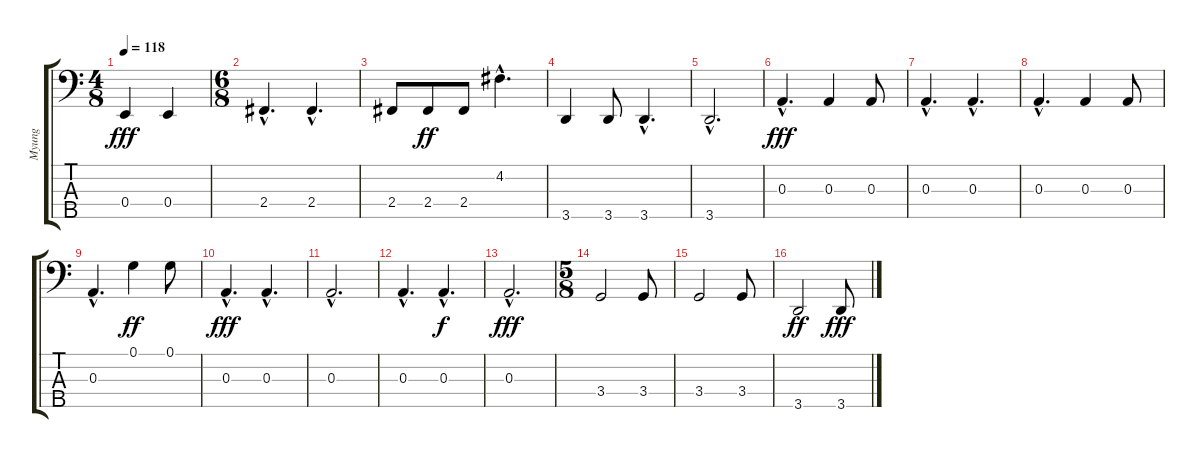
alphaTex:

\track ("Myung" "Myung") {instrument electricbassfinger}
\staff {score tabs}
\tuning (G2 D2 A1 E1 B0) {hide}
\ts (4 8)
\tempo 118
\clef f4
\ks c
0.4.4{dy fff} 0.4.4 |
\ts (6 8)
2.4{hac}.4{d} 2.4{hac}.4{d} |
2.4.8 2.4.8{dy ff} 2.4.8 4.2{hac}.4{d} |
3.5.4 3.5.8 3.5{hac}.4{d} |
3.5{hac}.2{d} |
0.3{hac}.4{d dy fff} 0.3.4 0.3.8 |
0.3{hac}.4{d} 0.3{hac}.4{d} |
0.3{hac}.4{d} 0.3.4 0.3.8 |
0.3{hac}.4{d} 0.1.4{dy ff} 0.1.8 |
0.3{hac}.4{d dy fff} 0.3{hac}.4{d} |
0.3{hac}.2{d} |
0.3{hac}.4{d} 0.3{hac}.4{d dy f} |
0.3{hac}.2{d dy fff} |
\ts (5 8)
3.4.2 3.4.8 |
3.4.2 3.4.8 |
3.5.2{dy ff} 3.5.8{dy fff}
